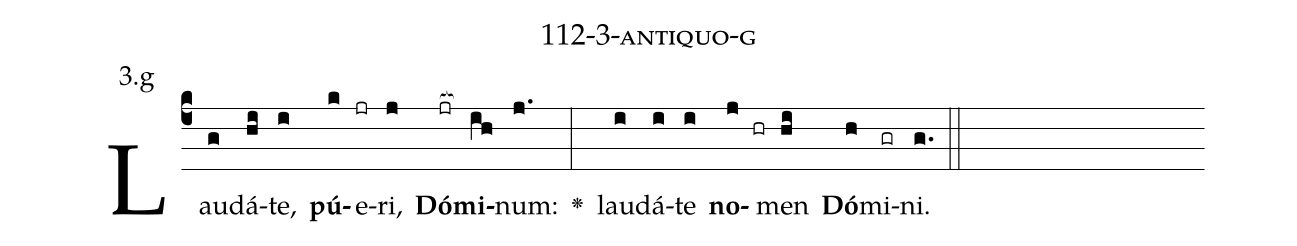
name: 112-3-antiquo-g;
annotation: 3.g;
%%
(c4)Lau(g)dá(hi)te,(i) <b>pú</b>(k)e(jr)ri,(j) <b>Dó</b>(jr[ocb:1{])<b>mi</b>(ih[ocb:0}])num:(j.) <v>\greheightstar</v>(:) lau(i)dá(i)te(i) <b>no</b>(j hr)men(hi) <b>Dó</b>(h)mi(gr)ni.(g.) (::)


%E(i) u(i) o(j) u(hi) a(h) e.(g.) (::)
